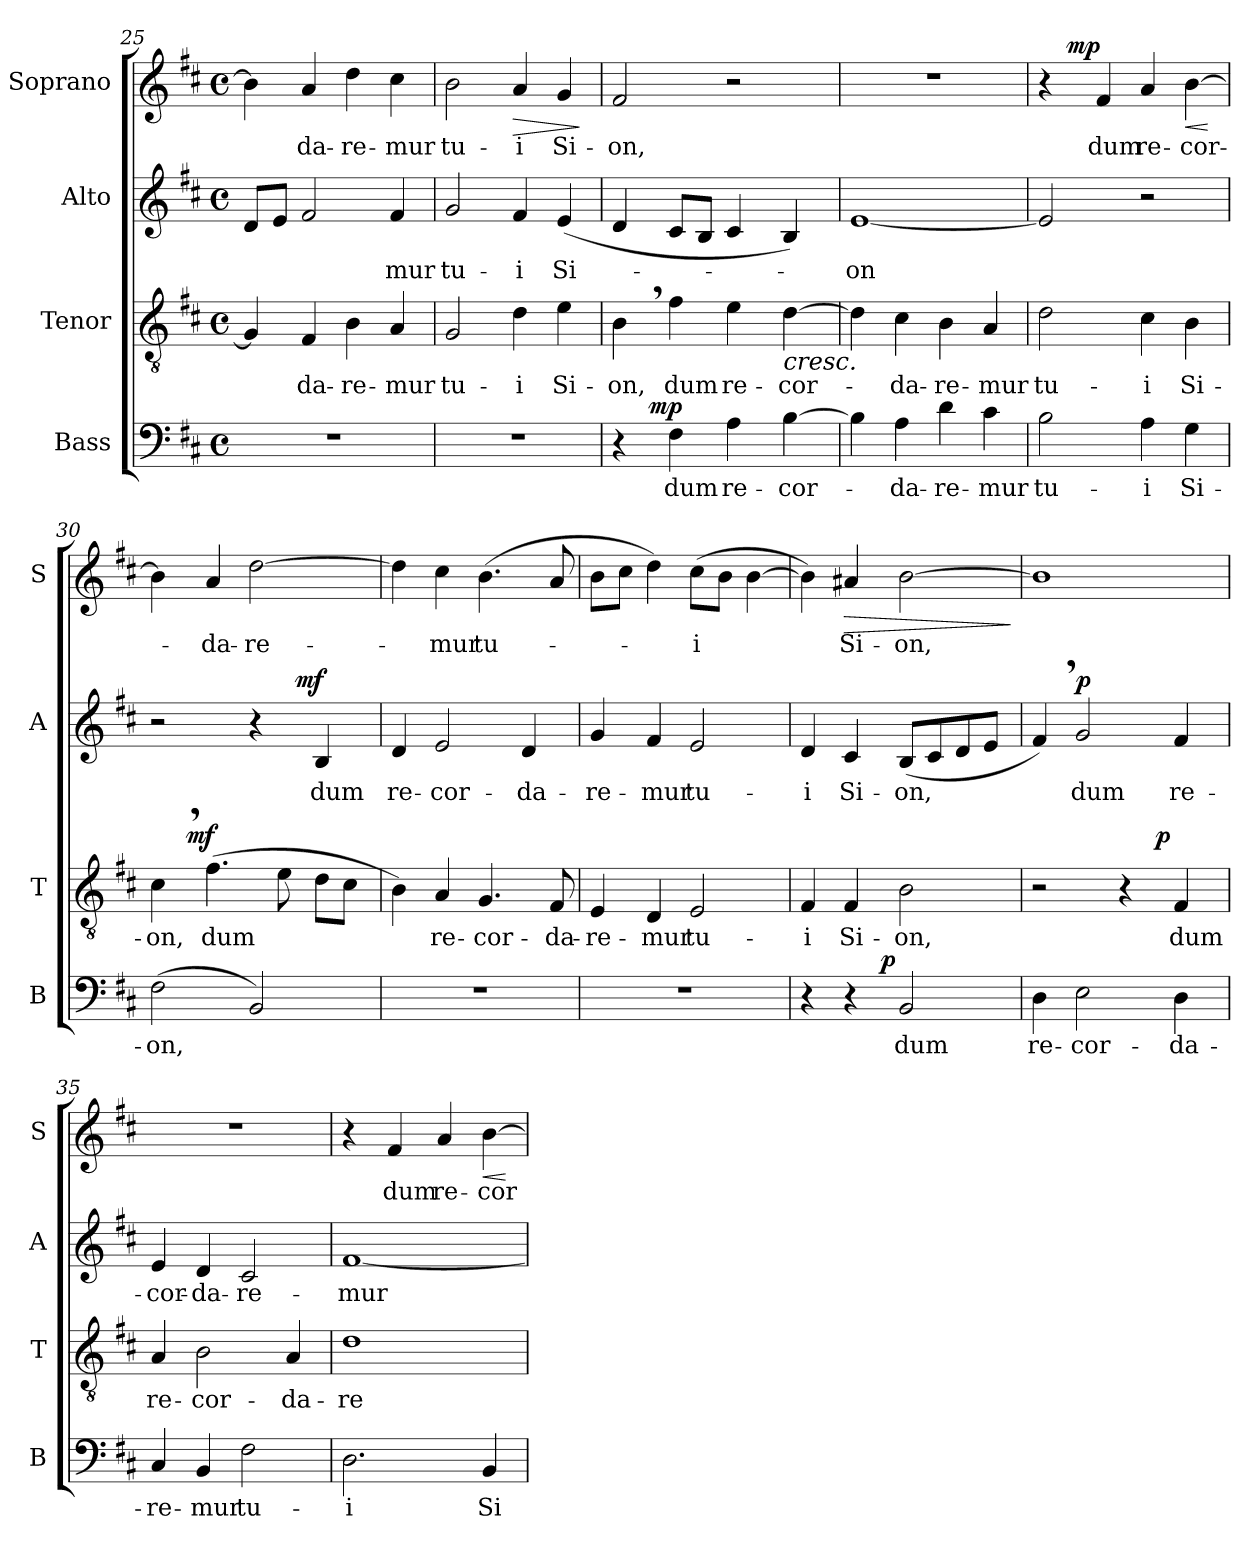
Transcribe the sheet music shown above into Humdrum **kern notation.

**kern	**text	**dynam	**kern	**text	**dynam	**kern	**text	**dynam	**kern	**text	**dynam
*part4	*part4	*part4	*part3	*part3	*part3	*part2	*part2	*part2	*part1	*part1	*part1
*staff4	*staff4	*staff4	*staff3	*staff3	*staff3	*staff2	*staff2	*staff2	*staff1	*staff1	*staff1
*I"Bass	*	*	*I"Tenor	*	*	*I"Alto	*	*	*I"Soprano	*	*
*I'B	*	*	*I'T	*	*	*I'A	*	*	*I'S	*	*
*clefF4	*	*	*clefGv2	*	*	*clefG2	*	*	*clefG2	*	*
*k[f#c#]	*	*	*k[f#c#]	*	*	*k[f#c#]	*	*	*k[f#c#]	*	*
*D:	*	*	*D:	*	*	*D:	*	*	*D:	*	*
*M4/4	*	*	*M4/4	*	*	*M4/4	*	*	*M4/4	*	*
*met(c)	*	*	*met(c)	*	*	*met(c)	*	*	*met(c)	*	*
=25	=25	=25	=25	=25	=25	=25	=25	=25	=25	=25	=25
1r	.	.	4G/]	.	.	8d/L	.	.	4b\]	.	.
.	.	.	.	.	.	8e/J	.	.	.	.	.
!	!	!	!	!LO:LY:b	!	!	!	!	!	!LO:LY:b	!
.	.	.	4F#/	-da-	.	2f#/	.	.	4a/	-da-	.
!	!	!	!	!LO:LY:b	!	!	!	!	!	!LO:LY:b	!
.	.	.	4B\	-re-	.	.	.	.	4dd\	-re-	.
!	!	!	!	!LO:LY:b	!	!	!LO:LY:b	!	!	!LO:LY:b	!
.	.	.	4A/	-mur	.	4f#/	-mur	.	4cc#\	-mur	.
!!LO:PB:g=z
=26	=26	=26	=26	=26	=26	=26	=26	=26	=26	=26	=26
!	!	!	!	!LO:LY:b	!	!	!LO:LY:b	!	!	!LO:LY:b	!
1r	.	.	2G/	tu-	.	2g/	tu-	.	2b\	tu-	.
!	!	!	!	!LO:LY:b	!	!	!LO:LY:b	!	!	!LO:LY:b	!LO:HP:b
.	.	.	4d\	-i	.	4f#/	-i	.	4a/	-i	>
!	!	!	!	!LO:LY:b	!	!	!LO:LY:b	!	!	!LO:LY:b	!
.	.	.	4e\	Si-	.	(<4e/	Si-	.	4g/	Si-	.
.	.	.	.	.	.	.	.	.	.	.	]
=27	=27	=27	=27	=27	=27	=27	=27	=27	=27	=27	=27
!	!	!	!	!LO:LY:b	!	!	!	!	!	!LO:LY:b	!
*^	*	*	*	*	*	*	*	*	*	*	*
4r	8.ryy	.	.	4B,\	-on,	.	4d/	.	.	2f#/	-on,	.
!	!	!	!LO:DY:a	!	!	!	!	!	!	!	!	!
.	2ryy	.	mp	.	.	.	.	.	.	.	.	.
!	!	!LO:LY:b	!	!	!LO:LY:b	!	!	!	!	!	!	!
4F#\	.	dum	.	4f#\	dum	.	8c#/L	.	.	.	.	.
.	.	.	.	.	.	.	8B/J	.	.	.	.	.
!	!	!LO:LY:b	!	!	!LO:LY:b	!	!	!	!	!	!	!
4A\	.	re-	.	4e\	re-	.	4c#/	.	.	2r	.	.
.	4ryy	.	.	.	.	.	.	.	.	.	.	.
!	!	!LO:LY:b	!	!	!LO:LY:b	!LO:HP:b	!	!	!	!	!	!
[4B\	.	-cor-	.	[4d\	-cor-	<	4B/)	.	.	.	.	.
.	16ryy	.	.	.	.	.	.	.	.	.	.	.
=28	=28	=28	=28	=28	=28	=28	=28	=28	=28	=28	=28	=28
!	!	!	!	!	!	!	!	!LO:LY:b	!	!	!	!
*v	*v	*	*	*	*	*	*	*	*	*	*	*
4B\]	.	.	4d\]	.	.	[1e	-on	.	1r	.	.
!	!LO:LY:b	!	!	!LO:LY:b	!	!	!	!	!	!	!
4A\	-da-	.	4c#\	-da-	.	.	.	.	.	.	.
!	!LO:LY:b	!	!	!LO:LY:b	!	!	!	!	!	!	!
4d\	-re-	.	4B\	-re-	.	.	.	.	.	.	.
!	!LO:LY:b	!	!	!LO:LY:b	!	!	!	!	!	!	!
4c#\	-mur	.	4A/	-mur	.	.	.	.	.	.	.
=29	=29	=29	=29	=29	=29	=29	=29	=29	=29	=29	=29
!	!LO:LY:b	!	!	!LO:LY:b	!	!	!	!	!	!	!
*	*	*	*	*	*	*	*	*	*^	*	*
2B\	tu-	.	2d\	tu-	.	2e/]	.	.	4r	8ryy	.	.
!	!	!	!	!	!	!	!	!	!	!	!	!LO:DY:a
.	.	.	.	.	.	.	.	.	.	2..ryy	.	mp
!	!	!	!	!	!	!	!	!	!	!	!LO:LY:b	!
.	.	.	.	.	.	.	.	.	4f#/	.	dum	.
!	!LO:LY:b	!	!	!LO:LY:b	!	!	!	!	!	!	!LO:LY:b	!
4A\	-i	.	4c#\	-i	.	2r	.	.	4a/	.	re-	.
!	!LO:LY:b	!	!	!LO:LY:b	!	!	!	!	!	!	!LO:LY:b	!LO:HP:b
4G\	Si-	.	4B\	Si-	.	.	.	.	[4b\	.	-cor-	<
.	.	.	.	.	.	.	.	.	.	.	.	[
=30	=30	=30	=30	=30	=30	=30	=30	=30	=30	=30	=30	=30
!	!LO:LY:b	!	!	!LO:LY:b	!	!	!	!	!	!	!	!
*	*	*	*^	*	*	*^	*	*	*v	*v	*	*
(>2F#\	-on,	.	4c#,\	8.ryy	-on,	.	2r	2ryy	.	.	4b\]	.	.
!	!	!	!	!	!	!LO:DY:a	!	!	!	!	!	!	!
.	.	.	.	2ryy	.	mf	.	.	.	.	.	.	.
!	!	!	!	!	!LO:LY:b	!	!	!	!	!	!	!LO:LY:b	!
.	.	.	(>4.f#\	.	dum	.	.	.	.	.	4a/	-da-	.
!	!	!	!	!	!	!	!	!	!	!	!	!LO:LY:b	!
2BB/)	.	.	.	.	.	.	4r	8.ryy	.	.	[2dd\	-re-	.
.	.	.	8e\	.	.	.	.	.	.	.	.	.	.
!	!	!	!	!	!	!	!	!	!	!LO:DY:a	!	!	!
.	.	.	.	4ryy	.	.	.	4ryy	.	mf	.	.	.
!	!	!	!	!	!	!	!	!	!LO:LY:b	!	!	!	!
.	.	.	8d\L	.	.	.	4B/	.	dum	.	.	.	.
.	.	.	8c#\J	.	.	.	.	.	.	.	.	.	.
.	.	.	.	16ryy	.	.	.	16ryy	.	.	.	.	.
!!LO:LB:g=z
=31	=31	=31	=31	=31	=31	=31	=31	=31	=31	=31	=31	=31	=31
!	!	!	!	!	!	!	!	!	!LO:LY:b	!	!	!	!
*	*	*	*v	*v	*	*	*	*	*	*	*	*	*
*	*	*	*	*	*	*v	*v	*	*	*	*	*
1r	.	.	4B\)	.	.	4d/	re-	.	4dd\]	.	.
!	!	!	!	!LO:LY:b	!	!	!LO:LY:b	!	!	!LO:LY:b	!
.	.	.	4A/	re-	.	2e/	-cor-	.	4cc#\	-mur	.
!	!	!	!	!LO:LY:b	!	!	!	!	!	!LO:LY:b	!
.	.	.	4.G/	-cor-	.	.	.	.	(>4.b\	tu-	.
!	!	!	!	!	!	!	!LO:LY:b	!	!	!	!
.	.	.	.	.	.	4d/	-da-	.	.	.	.
!	!	!	!	!LO:LY:b	!	!	!	!	!	!	!
.	.	.	8F#/	-da-	.	.	.	.	8a/	.	.
=32	=32	=32	=32	=32	=32	=32	=32	=32	=32	=32	=32
!	!	!	!	!LO:LY:b	!	!	!LO:LY:b	!	!	!	!
1r	.	.	4E/	-re-	.	4g/	-re-	.	8b\L	.	.
.	.	.	.	.	.	.	.	.	8cc#\J	.	.
!	!	!	!	!LO:LY:b	!	!	!LO:LY:b	!	!	!	!
.	.	.	4D/	-mur	.	4f#/	-mur	.	4dd\)	.	.
!	!	!	!	!LO:LY:b	!	!	!LO:LY:b	!	!	!LO:LY:b	!
.	.	.	2E/	tu-	.	2e/	tu-	.	(>8cc#\L	-i	.
.	.	.	.	.	.	.	.	.	8b\J	.	.
.	.	.	.	.	.	.	.	.	[4b\	.	.
=33	=33	=33	=33	=33	=33	=33	=33	=33	=33	=33	=33
!	!	!	!	!LO:LY:b	!	!	!LO:LY:b	!	!	!	!
*^	*	*	*	*	*	*	*	*	*	*	*
4r	4..ryy	.	.	4F#/	-i	.	4d/	-i	.	4b\])	.	.
!	!	!	!	!	!LO:LY:b	!	!	!LO:LY:b	!	!	!LO:LY:b	!LO:HP:b
4r	.	.	.	4F#/	Si-	.	4c#/	Si-	.	4a#X/	Si-	>
!	!	!	!LO:DY:a	!	!	!	!	!	!	!	!	!
.	2ryy	.	p	.	.	.	.	.	.	.	.	.
!	!	!LO:LY:b	!	!	!LO:LY:b	!	!	!LO:LY:b	!	!	!LO:LY:b	!
2BB/	.	dum	.	2B\	-on,	.	(<8B/L	-on,	.	[2b\	-on,	.
.	.	.	.	.	.	.	8c#/	.	.	.	.	.
.	.	.	.	.	.	.	8d/	.	.	.	.	.
.	.	.	.	.	.	.	8e/J	.	.	.	.	.
.	16ryy	.	.	.	.	.	.	.	.	.	.	.
.	.	.	.	.	.	[	.	.	.	.	.	]
=34	=34	=34	=34	=34	=34	=34	=34	=34	=34	=34	=34	=34
!	!	!LO:LY:b	!	!	!	!	!	!	!	!	!	!
*v	*v	*	*	*^	*	*	*	*	*	*	*	*
4D\	re-	.	2r	2ryy	.	.	4f#,/)	.	.	1b]	.	.
!	!LO:LY:b	!	!	!	!	!	!	!LO:LY:b	!LO:DY:a	!	!	!
2E\	-cor-	.	.	.	.	.	2g/	dum	p	.	.	.
.	.	.	4r	8.ryy	.	.	.	.	.	.	.	.
!	!	!	!	!	!	!LO:DY:a	!	!	!	!	!	!
.	.	.	.	4ryy	.	p	.	.	.	.	.	.
!	!LO:LY:b	!	!	!	!LO:LY:b	!	!	!LO:LY:b	!	!	!	!
4D\	-da-	.	4F#/	.	dum	.	4f#/	re-	.	.	.	.
.	.	.	.	16ryy	.	.	.	.	.	.	.	.
=35	=35	=35	=35	=35	=35	=35	=35	=35	=35	=35	=35	=35
!	!LO:LY:b	!	!	!	!LO:LY:b	!	!	!LO:LY:b	!	!	!	!
*	*	*	*v	*v	*	*	*	*	*	*	*	*
4C#/	-re-	.	4A/	re-	.	4e/	-cor-	.	1r	.	.
!	!LO:LY:b	!	!	!LO:LY:b	!	!	!LO:LY:b	!	!	!	!
4BB/	-mur	.	2B\	-cor-	.	4d/	-da-	.	.	.	.
!	!LO:LY:b	!	!	!	!	!	!LO:LY:b	!	!	!	!
2F#\	tu-	.	.	.	.	2c#/	-re-	.	.	.	.
!	!	!	!	!LO:LY:b	!	!	!	!	!	!	!
.	.	.	4A/	-da-	.	.	.	.	.	.	.
!!LO:LB:g=z
=36	=36	=36	=36	=36	=36	=36	=36	=36	=36	=36	=36
!	!LO:LY:b	!	!	!LO:LY:b	!	!	!LO:LY:b	!	!	!	!
2.D\	-i	.	1d	-re-	.	[1f#	-mur	.	4r	.	.
!	!	!	!	!	!	!	!	!	!	!LO:LY:b	!
.	.	.	.	.	.	.	.	.	4f#/	dum	.
!	!	!	!	!	!	!	!	!	!	!LO:LY:b	!
.	.	.	.	.	.	.	.	.	4a/	re-	.
!	!LO:LY:b	!	!	!	!	!	!	!	!	!LO:LY:b	!LO:HP:b
4BB/	Si-	.	.	.	.	.	.	.	[4b\	-cor-	<
.	.	.	.	.	.	.	.	.	.	.	[
=	=	=	=	=	=	=	=	=	=	=	=
*-	*-	*-	*-	*-	*-	*-	*-	*-	*-	*-	*-
